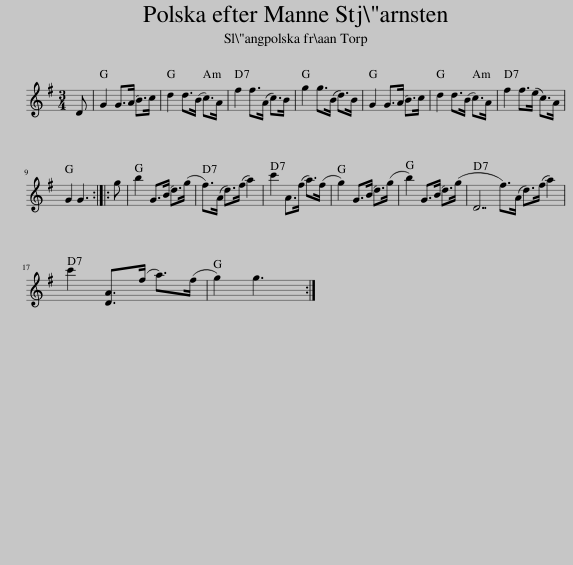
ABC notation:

X:1
L:1/8
M:3/4
I:linebreak $
K:G
V:1 treble
V:1
 D | G2 G>(A B>)c | d2 d>(B c>)A | f2 f>(A c>)B | g2 g>(B d>)B | %5
 G2 G>(A B>)c | d2 d>(B c>)A | f2 f>(e c>)A |$ G2 G3 :: g | %10
 b2 G>(B d>)(g | f>)(A d>)(f a2) | c'2 A>(f a>)(f | g2) G>(B d>)(g | b2) G>(B d>)(g | %15
 D7 f>)(A d>)(f a2) |$ c'2 [DA]>(f a>)(f | g2) g3 :| %18
